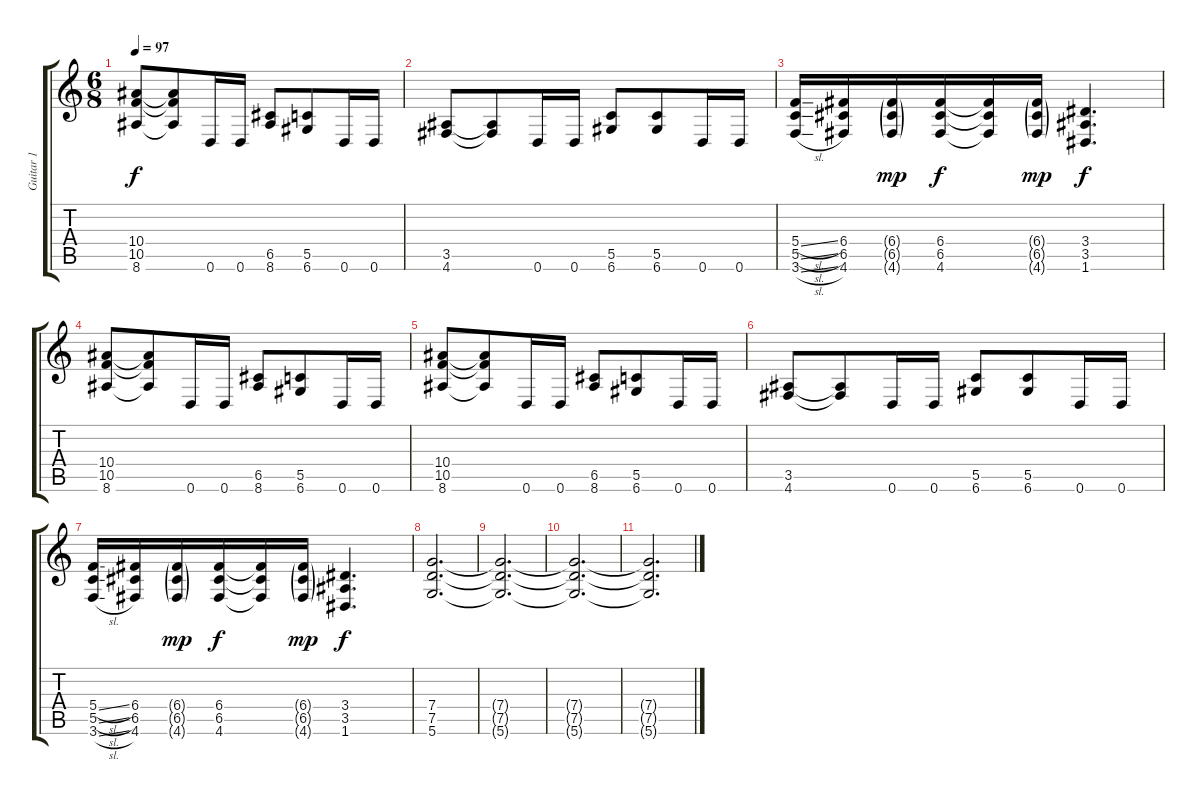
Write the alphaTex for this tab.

\track ("Guitar 1" "Guitar 1") {instrument distortionguitar}
\staff {score tabs}
\tuning (D4 A3 F3 C3 G2 D2) {hide}
\ts (6 8)
\tempo 97
\clef g2
\ks c
(10.4 10.5 8.6).8{dy f} (10.4{t} 10.5{t} 8.6{t}).8 0.6.16 0.6.16 (6.5 8.6).8 (5.5 6.6).8 0.6.16 0.6.16 |
(3.5 4.6).8 (3.5{t} 4.6{t}).8 0.6.16 0.6.16 (5.5 6.6).8 (5.5 6.6).8 0.6.16 0.6.16 |
(5.4{sl} 5.5{sl} 3.6{sl}).16 (6.4 6.5 4.6).16 (6.4{g} 6.5{g} 4.6{g}).16{dy mp} (6.4 6.5 4.6).16{dy f} (6.4{t} 6.5{t} 4.6{t}).16 (6.4{g} 6.5{g} 4.6{g}).16{dy mp} (3.4 3.5 1.6).4{d dy f} |
(10.4 10.5 8.6).8 (10.4{t} 10.5{t} 8.6{t}).8 0.6.16 0.6.16 (6.5 8.6).8 (5.5 6.6).8 0.6.16 0.6.16 |
(10.4 10.5 8.6).8 (10.4{t} 10.5{t} 8.6{t}).8 0.6.16 0.6.16 (6.5 8.6).8 (5.5 6.6).8 0.6.16 0.6.16 |
(3.5 4.6).8 (3.5{t} 4.6{t}).8 0.6.16 0.6.16 (5.5 6.6).8 (5.5 6.6).8 0.6.16 0.6.16 |
(5.4{sl} 5.5{sl} 3.6{sl}).16 (6.4 6.5 4.6).16 (6.4{g} 6.5{g} 4.6{g}).16{dy mp} (6.4 6.5 4.6).16{dy f} (6.4{t} 6.5{t} 4.6{t}).16 (6.4{g} 6.5{g} 4.6{g}).16{dy mp} (3.4 3.5 1.6).4{d dy f} |
(7.4 7.5 5.6).2{d} |
(7.4{t} 7.5{t} 5.6{t}).2{d} |
(7.4{t} 7.5{t} 5.6{t}).2{d} |
(7.4{t} 7.5{t} 5.6{t}).2{d}
